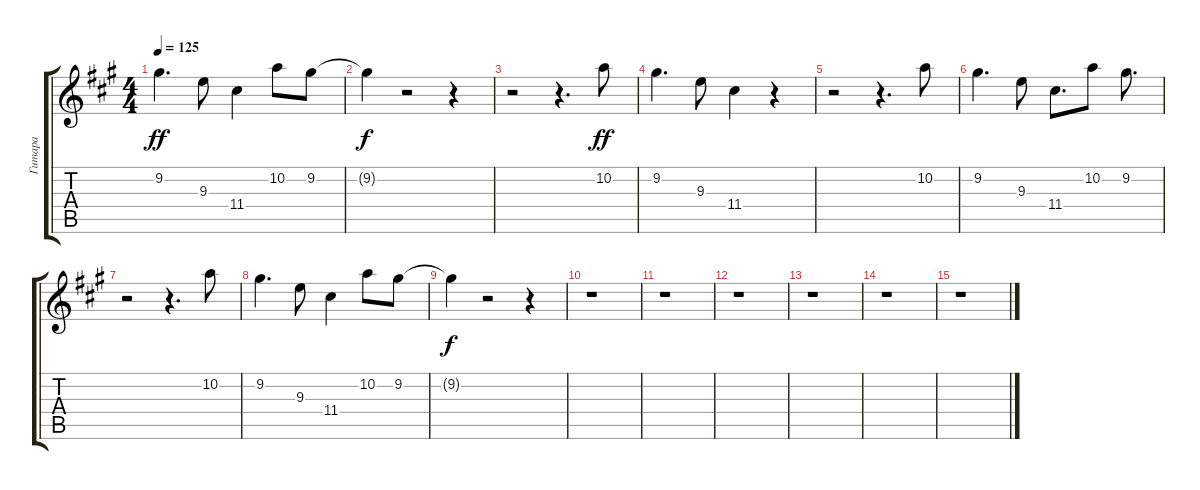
\track ("Гитара" "Гитара") {instrument overdrivenguitar}
\staff {score tabs}
\tuning (E4 B3 G3 D3 A2 E2) {hide}
\ts (4 4)
\tempo 125
\clef g2
\ks f#minor
9.2.4{d dy ff} 9.3.8 11.4.4 10.2.8 9.2.8 |
9.2{t}.4{dy f} r.2 r.4 |
r.2 r.4{d} 10.2.8{dy ff} |
9.2.4{d} 9.3.8 11.4.4 r.4 |
r.2 r.4{d} 10.2.8 |
9.2.4{d} 9.3.8 11.4.8{d} 10.2.8 9.2.8{d} |
r.2 r.4{d} 10.2.8 |
9.2.4{d} 9.3.8 11.4.4 10.2.8 9.2.8 |
9.2{t}.4{dy f} r.2 r.4 |
r.1 |
r.1 |
r.1 |
r.1 |
r.1 |
r.1
